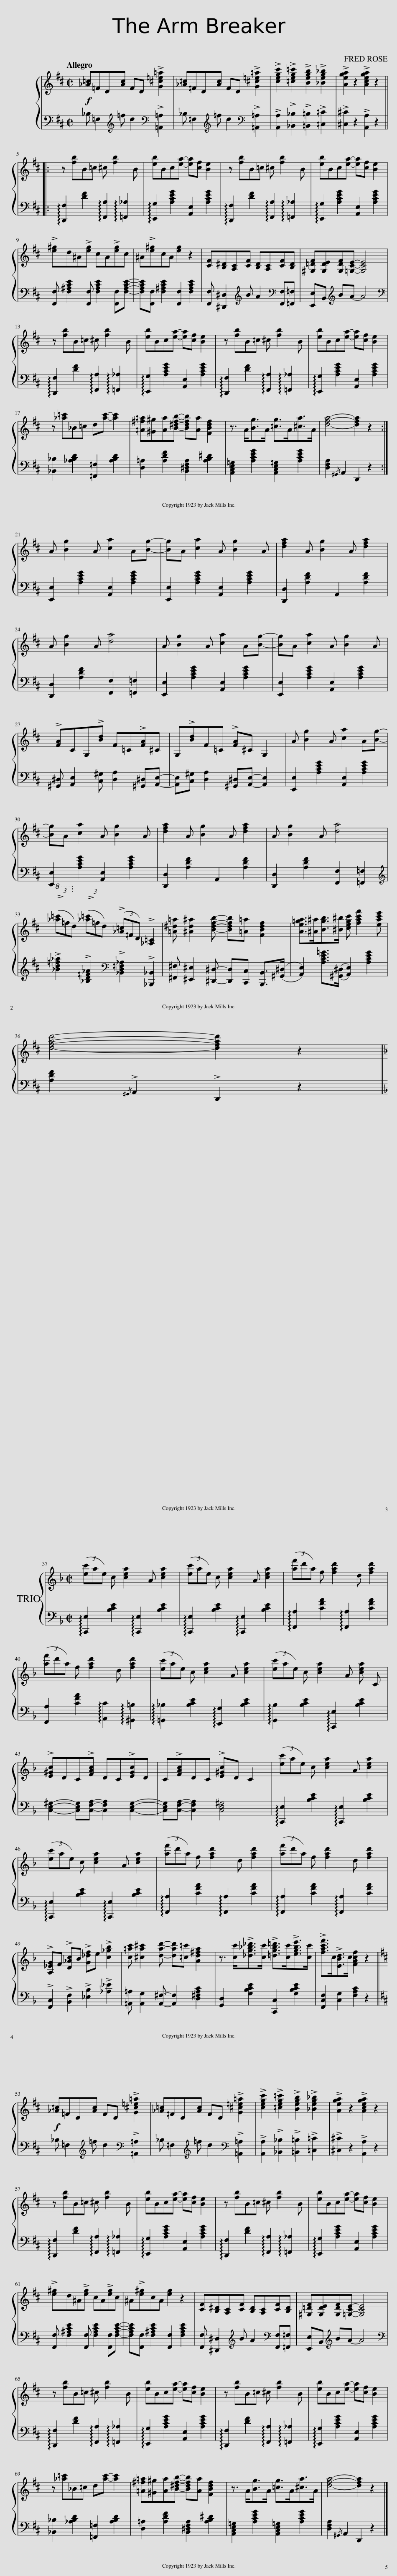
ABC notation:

X:1
%%score { 1 | 2 }
L:1/8
Q:1/4=180
M:2/2
I:linebreak $
K:D
V:1 treble
V:2 bass
V:1
!f! [_A=c]=FD[Ac] FD !>![G^c=e=a]2 | [_A=c]=FD[Ac] FD !>![G^c=e=a]2 | !>![cegc']2 !>![=ceg=c']2 !>![Begb]2 !>![_Beg_b]2 | !>![Aega]2 z2 !>![Acega]2 z2 |:$ z [fb]B=c ^c [fb]2 B | %5
 [eb]Bc[ea]- [ea][cf] [Be]2 | z [fb]B=c ^c [fb]2 B | [eb]Bc[ea]- [ea][cf] [Be]2 |$ !>![e^g]d^A!>![eg] cA!>![eg]c | ^A!>![e^g]cA [eg]2 z2 | %10
 [CF][B,^D][A,C][CF] [B,D][A,C][CF][B,D] | [^G,=DF][G,DE][G,DF][=G,CE]- [G,CE]4 |$ z [fb]B=c ^c [fb]2 B | [eb]Bc[ea]- [ea][cf] [Be]2 | z [fb]B=c ^c [fb]2 B | %15
 [eb]Bc[ea]- [ea][cf] [Be]2 |$ z [_a=c']_B=c d[ac']- [ac']2 | [=A^f=a][^G^g][Aa][B^dfb]- [Bdfb][Aa] [FBdf]2 | z3/2 A<[Bg]A/ [=cg]>A[^ca]>A | [dfa]4- [dfa]2 z2 :|$ %20
 A [Bg]2 A [ca]2 A[Bg]- | [Bg]A [ca]2 A [Bg]2 A | [dfa]2 A [Bg]2 A [dfa]2 |$ A [Bg]2 A [da]4 | A [Bg]2 A [ca]2 A[Bg]- | %25
 [Bg]A [ca]2 A [Bg]2 A |$ !>![FA]CG,!>![Bd] F=C!>![FA]^C | G,!>![Bd]F=C !>![FA]^C G,2 | A [Bg]2 A [ca]2 A[Bg]- |$ [Bg]A [ca]2 A [Bg]2 A | %30
 [dfa]2 A [Bg]2 A [dfa]2 | A [Bg]2 A [da]4 |$!8va(! (3(!>![_a'=c'']=f'd')!8va)! (3(!>![_a=c']=fd) (3(!>![_A=c]=FD) !>![_A,=C]2 | [=A^d=a] [^Ad^a]2 [Bdfb]- [Bdfb][=A=a] [FBdf]2 | [Ae=ga]>[^A^a][Bgb]>[^B^b] [cegc'] [fac'f']2 [eac'e'] |$ %35
 [dfad']4- [dfad']2 z2 ||$[K:F][M:2/2] (3([ec']ae) c [cea]2 A [cea]2 | (3([ec']ae) c [cea]2 A [cea]2 | (3([af']d'a) f [fad']2 d [fad']2 |$ (3([af']d'a) f [fad']2 d [fad']2 | %40
 (3([ec']ae) c [cea]2 A [cea]2 | (3([ec']ae) c [cea]2 A [cea] C |$ !>![E^Gc]DC!>![FAc] DC!>![EGc]D | C!>![FAc]DC !>![E^Gc]D C2 | (3([ec']ae) c [cea]2 A [cea]2 |$ %45
 (3([ec']ae) c [cea]2 A [cea]2 | (3([af']d'a) f [fad']2 d [fad']2 | (3([af']d'a) f [fad']2 d [fad']2 |$ !>![A,_EG]F !>![D_Ac]B !>![G_df]e !>![c_gb]2 | [c=ac'] [^ca^c']2 [dad']- [dad'][=c=c'] [Ad^fa]2 | %50
 z3/2 [cc']<!>![_dg_b_d'][cc']/ !>![=dgb=d']>[cc']!>![egbe']>[cc'] | !>![fac'f']>c!>![EBd]>c [FAcf]2 z2 ||$[K:D]!f! [_A=c]=FD[Ac] FD !>![G^c=e=a]2 | [_A=c]=FD[Ac] FD !>![G^c=e=a]2 | !>![cegc']2 !>![=ceg=c']2 !>![Begb]2 !>![_Beg_b]2 | %55
 !>![Aega]2 z2 !>![Acega]2 z2 |$ z [fb]B=c ^c [fb]2 B | [eb]Bc[ea]- [ea][cf] [Be]2 | z [fb]B=c ^c [fb]2 B | [eb]Bc[ea]- [ea][cf] [Be]2 |$ %60
 !>![e^g]d^A!>![eg] cA!>![eg]c | ^A!>![e^g]cA [eg]2 z2 | [CF][B,^D][A,C][CF] [B,D][A,C][CF][B,D] | [^G,=DF][G,DE][G,DF][=G,CE]- [G,CE]4 |$ z [fb]B=c ^c [fb]2 B | %65
 [eb]Bc[ea]- [ea][cf] [Be]2 | z [fb]B=c ^c [fb]2 B | [eb]Bc[ea]- [ea][cf] [Be]2 |$ z [_a=c']_B=c d[ac']- [ac']2 | [=A^f=a][^G^g][Aa][B^dfb]- [Bdfb][Aa] [FBdf]2 | %70
 z3/2 A<[Bg]A/ [=cg]>A[^ca]>A | [dfa]4- [dfa]2 z2 |] %72
V:2
 _B, =F,2[K:treble] =f d2[K:bass] !>![=A,,=A,]2 | _B, =F,2[K:treble] =f d2[K:bass] !>![=A,,=A,]2 | !>![A,,A,]2 !>![_B,,_B,]2 !>![=B,,=B,]2 !>![=C,=C]2 | !>![^C,^C]2 z2 !>![A,,A,]2 z2 |:$ !arpeggio![D,,F,]2 [DF]2 !arpeggio![F,,A,]2 !arpeggio![=F,,_A,]2 | %5
 !arpeggio![E,,G,]2 [A,CEG]2 [A,,E,]2 [A,CEG]2 | !arpeggio![D,,F,]2 [DF]2 !arpeggio![F,,A,]2 !arpeggio![=F,,_A,]2 | !arpeggio![E,,G,]2 [A,CEG]2 [A,,E,]2 [A,CEG]2 |$ [F,,F,] [F,^A,CE]2 [F,,F,] [F,A,CE]2 [F,,F,][F,A,CE]- | [F,A,CE][F,,F,] [F,^A,CE]2 [F,,F,]2 [F,A,CE]2 | %10
 [F,,F,] [^D,,^D,]2[K:treble] B A2[K:bass] [F,,F,][=F,,=F,] | [E,,E,]B,,[K:treble] BA- A4 |$[K:bass] !arpeggio![D,,F,]2 [DF]2 !arpeggio![F,,A,]2 !arpeggio![=F,,_A,]2 | !arpeggio![E,,G,]2 [A,CEG]2 [A,,E,]2 [A,CEG]2 | !arpeggio![D,,F,]2 [DF]2 !arpeggio![F,,A,]2 !arpeggio![=F,,_A,]2 | %15
 !arpeggio![E,,G,]2 [A,CEG]2 [A,,E,]2 [A,CEG]2 |$ [_B,,_B,]2 [_A,B,D]2 [=F,,=F,]2 [A,B,D]2 | [D,=A,]2 [A,DF]2 [B,,^D,F,A,]2 [A,B,^D]2 | [A,,C,E,=G,]2 [A,CEG]2 [A,,C,E,=G,]2 [A,CEG]2 | [D,F,A,]2{/^G,,} A,,2 D,,2 z2 :|$ %20
 [E,,E,]2 [A,CEG]2 [A,,E,]2 [A,CEG]2 | [E,,E,]2 [A,CEG]2 [A,,E,]2 [A,CEG]2 | [D,,D,]2 [A,DF]2 A,,2 [A,DF]2 |$ [D,,D,]2 [A,DF]2 [F,,F,]2 [=F,,=F,]2 | [E,,E,]2 [A,CEG]2 [A,,E,]2 [A,CEG]2 | %25
 [E,,E,]2 [A,CEG]2 [A,,E,]2 [A,CEG]2 |$ [^G,,^D,] [A,,E,]2 [C,^G,] [D,A,]2 [^G,,^D,][A,,E,]- | [A,,E,][C,^G,] [D,A,]2 [^G,,^D,][A,,E,]- [A,,E,]2 | [E,,E,]2 [A,CEG]2 [A,,E,]2 [A,CEG]2 |$ [E,,E,]2 [A,CEG]2 [A,,E,]2 [A,CEG]2 | %30
 [D,,D,]2 [A,DF]2 A,,2 [A,DF]2 | [D,,D,]2 [A,DF]2 [F,,F,]2 [=F,,=F,]2 |$[K:treble] !>![_Bd=f_a]2 !>![_B,D=F_A]2[K:bass] !>![_B,,D,=F,_A,]2 !>![_B,,,_B,,]2 | [^F,,^F,] [^E,,^E,]2 [^D,,^D,]- [D,,D,][C,,C,] [B,,,B,,]>(([^G,,^D,] | [A,,E,]2)) [A,CE=G]>(([^G,,^D,] [A,,E,]2)) [A,CEG]2 |$ %35
 [A,DF]2{/^G,,} !>!A,,2 !>!D,,2 z2 ||$[K:F][M:2/2] !arpeggio![C,,E,]2 [B,CE]2 !arpeggio![C,,E,]2 [B,CE]2 | !arpeggio![C,,E,]2 [B,CE]2 !arpeggio![C,,E,]2 [B,CE]2 | !arpeggio![F,,A,]2 [CFA]2 !arpeggio![F,,A,]2 [CFA]2 |$ [F,,A,]2 [CFA]2 !arpeggio![A,,C]2 !arpeggio![^G,,=B,]2 | %40
 !arpeggio![=G,,_B,]2 [B,CE]2 !arpeggio![E,,G,]2 [B,CE]2 | !arpeggio![G,,B,]2 [B,CE]2 !arpeggio![C,,E,]2 [B,CE]2 |$ [C,E,^G,]2- [C,E,G,][C,F,A,]- [C,F,A,]2 [C,E,G,]2- | [C,E,G,][C,F,A,]- [C,F,A,]2 [C,E,^G,]4 | !arpeggio![C,,E,]2 [B,CE]2 !arpeggio![C,,E,]2 [B,CE]2 |$ %45
 !arpeggio![C,,E,]2 [B,CE]2 !arpeggio![C,,E,]2 [B,CE]2 | !arpeggio![F,,A,]2 [CFA]2 !arpeggio![F,,A,]2 [CFA]2 | !arpeggio![F,,A,]2 [CFA]2 !arpeggio![F,,A,]2 [CFA]2 |$ !>![F,,C,]2 !>![B,,F,]2 !>![_E,B,]2 !>![_A,_E]2 | [=A,,=A,] [A,,G,]2 [A,,^F,]- [A,,F,]2 [D,^F,A,C]2 | %50
 [G,,D,]2 [G,B,CE]2 [C,,C,]2 [G,B,CE]2 | [F,,C,F,]2 [C,G,]2 [F,A,C]2 z2 ||$[K:D] _B, =F,2[K:treble] =f d2[K:bass] !>![=A,,=A,]2 | _B, =F,2[K:treble] =f d2[K:bass] !>![=A,,=A,]2 | !>![A,,A,]2 !>![_B,,_B,]2 !>![=B,,=B,]2 !>![=C,=C]2 | %55
 !>![^C,^C]2 z2 !>![A,,A,]2 z2 |$ !arpeggio![D,,F,]2 [DF]2 !arpeggio![F,,A,]2 !arpeggio![=F,,_A,]2 | !arpeggio![E,,G,]2 [A,CEG]2 [A,,E,]2 [A,CEG]2 | !arpeggio![D,,F,]2 [DF]2 !arpeggio![F,,A,]2 !arpeggio![=F,,_A,]2 | !arpeggio![E,,G,]2 [A,CEG]2 [A,,E,]2 [A,CEG]2 |$ %60
 [F,,F,] [F,^A,CE]2 [F,,F,] [F,A,CE]2 [F,,F,][F,A,CE]- | [F,A,CE][F,,F,] [F,^A,CE]2 [F,,F,]2 [F,A,CE]2 | [F,,F,] [^D,,^D,]2[K:treble] B A2[K:bass] [F,,F,][=F,,=F,] | [E,,E,]B,,[K:treble] BA- A4 |$[K:bass] !arpeggio![D,,F,]2 [DF]2 !arpeggio![F,,A,]2 !arpeggio![=F,,_A,]2 | %65
 !arpeggio![E,,G,]2 [A,CEG]2 [A,,E,]2 [A,CEG]2 | !arpeggio![D,,F,]2 [DF]2 !arpeggio![F,,A,]2 !arpeggio![=F,,_A,]2 | !arpeggio![E,,G,]2 [A,CEG]2 [A,,E,]2 [A,CEG]2 |$ [_B,,_B,]2 [_A,B,D]2 [=F,,=F,]2 [A,B,D]2 | [D,=A,]2 [A,DF]2 [B,,^D,F,A,]2 [A,B,^D]2 | %70
 [A,,C,E,=G,]2 [A,CEG]2 [A,,C,E,=G,]2 [A,CEG]2 | [D,F,A,]2{/^G,,} A,,2 D,,2 z2 |] %72
